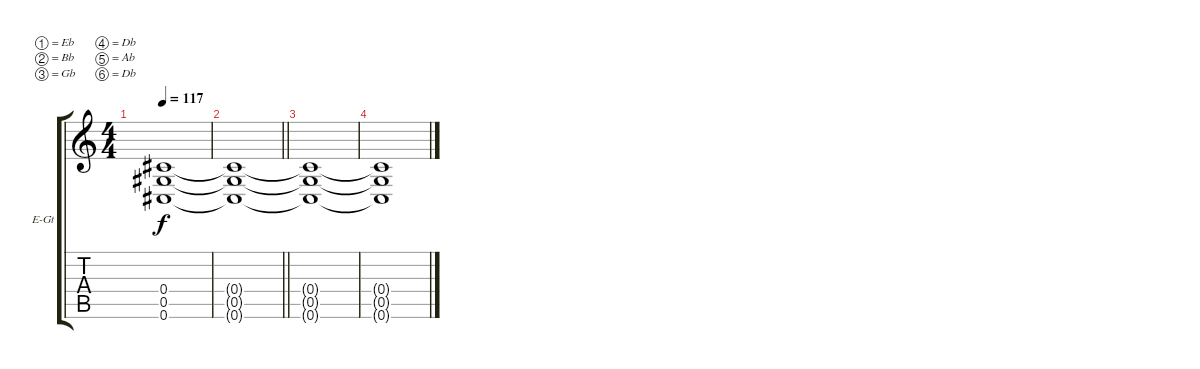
\bracketExtendMode groupsimilarinstruments
\firstSystemTrackNameOrientation horizontal
\otherSystemsTrackNameOrientation horizontal
\track ("Rhythm" "E-Gt") {instrument distortionguitar}
\staff {score tabs}
\tuning (Eb4 Bb3 Gb3 Db3 Ab2 Db2)
\ts (4 4)
\tempo 117
\clef g2
\ks c
(0.4{t} 0.5{t} 0.6{t}).1{dy f} |
\barLineRight lightlight
(0.4{t} 0.5{t} 0.6{t}).1 |
(0.4{t} 0.5{t} 0.6{t}).1 |
(0.4{t} 0.5{t} 0.6{t}).1
